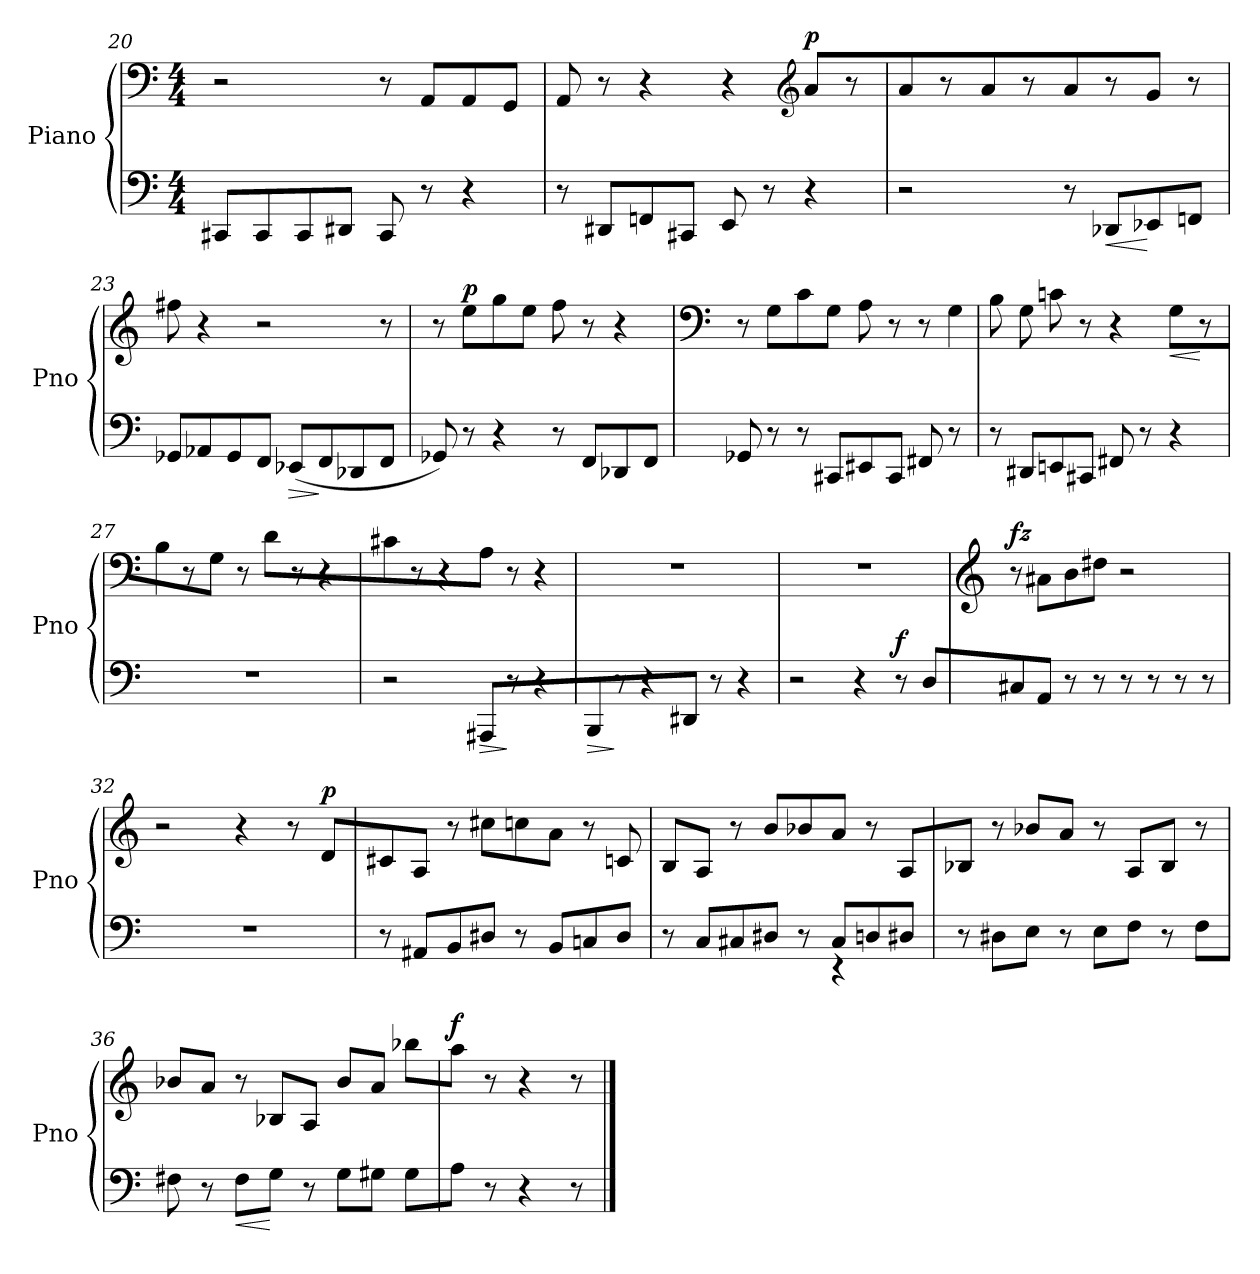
**kern	**dynam	**kern	**dynam
*part2	*part2	*part1	*part1
*staff2	*staff2	*staff1	*staff1
*I"Piano	*	*I"Piano	*
*I'Pno	*	*I'Pno	*
*clefF4	*	*clefF4	*
*M4/4	*	*M4/4	*
=20	=20	=20	=20
8CC#X/L	.	2r	.
8CC#/	.	.	.
8CC#/	.	.	.
8DD#X/J	.	.	.
8CC#/	.	8r	.
8r	.	8AA/L	.
4r	.	8AA/	.
.	.	8GG/J	.
!!LO:LB:g=z
=21	=21	=21	=21
8r	.	8AA/	.
8DD#X/L	.	8r	.
8FFn/	.	4r	.
8CC#X/J	.	.	.
8EE/	.	4r	.
8r	.	.	.
*	*	*clefG2	*
!	!	!	!LO:DY:a
4r	.	8a/L	p
.	.	8r	.
=22	=22	=22	=22
2r	.	8a/	.
.	.	8r	.
.	.	8a/	.
.	.	8r	.
8r	.	8a/	.
!	!LO:HP:b	!	!
8DD-X/L	<	8r	.
8EE-X/	[	8g/J	.
8FFn/J	.	8r	.
=23	=23	=23	=23
8GG-X/L	.	8ff#X\	.
8AA-X/	.	4r	.
8GG-/	.	.	.
8FF/J	.	2r	.
!	!LO:HP:b	!	!
(8EE-X/L	>	.	.
8FF/	]	.	.
8DD-X/	.	.	.
8FF/J	.	8r	.
=24	=24	=24	=24
8GG-X/)	.	8r	.
!	!	!	!LO:DY:a
8r	.	8ee\L	p
4r	.	8gg\	.
.	.	8ee\J	.
8r	.	8ff\	.
8FF/L	.	8r	.
8DD-X/	.	4r	.
8FF/J	.	.	.
!!LO:LB:g=z
=25	=25	=25	=25
*	*	*clefF4	*
8GG-X/	.	8r	.
8r	.	8G\L	.
8r	.	8c\	.
8CC#X/L	.	8G\J	.
8EE#X/	.	8A\	.
8CC#/J	.	8r	.
8FF#X/	.	8r	.
8r	.	8G\L	.
=26	=26	=26	=26
*	*	*^	*
8r	.	4.ryy	8B\	.
8DD#X/L	.	.	8G\J	.
8EEn/	.	.	8cn\	.
8CC#X/J	.	8r	4.ryy	.
8FF#X/	.	4r	.	.
8r	.	.	.	.
!	!	!	!	!LO:HP:b
4r	.	8ryy	8G\L	<
.	.	8r	8ryy	[
=27	=27	=27	=27	=27
1r	.	8ryy	8B\	.
.	.	8r	8ryy	.
.	.	8ryy	8G\J	.
.	.	8r	8ryy	.
.	.	8ryy	8d\L	.
.	.	8r	4.ryy	.
.	.	4r	.	.
=28	=28	=28	=28	=28
2r	.	8ryy	8c#X\	.
.	.	8r	4.ryy	.
.	.	4r	.	.
!	!LO:HP:b	!	!	!
8AAA#X/L	>	8ryy	8A\J	.
8r	]	8r	4.ryy	.
4r	.	4r	.	.
*	*	*v	*v	*
!!LO:LB:g=z
=29	=29	=29	=29
!	!LO:HP:b	!	!
8BBB/	>	1r	.
8r	]	.	.
4r	.	.	.
8DD#X/J	.	.	.
8r	.	.	.
4r	.	.	.
=30	=30	=30	=30
2r	.	1r	.
4r	.	.	.
!	!LO:DY:a	!	!
8r	f	.	.
8D/L	.	.	.
=31	=31	=31	=31
*	*	*clefG2	*
!	!	!	!LO:DY:a
8C#X/	.	8r	fz
8AA/J	.	8a#X\L	.
8r	.	8b\	.
8r	.	8dd#X\J	.
8r	.	2r	.
8r	.	.	.
8r	.	.	.
8r	.	.	.
=32	=32	=32	=32
1r	.	2r	.
.	.	4r	.
.	.	8r	.
!	!	!	!LO:DY:a
.	.	8d/L	p
=33	=33	=33	=33
8r	.	8c#X/	.
8AA#X/L	.	8A/J	.
8BB/	.	8r	.
8D#X/J	.	8cc#X\L	.
8r	.	8ccn\	.
8BB/L	.	8a\J	.
8Cn/	.	8r	.
8D#/J	.	8cn/	.
!!LO:LB:g=z
=34	=34	=34	=34
*^	*	*	*
8r	8ryy	.	8B/	.
*v	*v	*	*	*
8C/L	.	8A/J	.
8C#X/	.	8r	.
8D#X/J	.	8b/L	.
8r	.	8b-X/	.
*^	*	*	*
8C#/L	4r	.	8a/J	.
8Dn/	.	.	8r	.
8D#X/J	8ryy	.	8A/L	.
*v	*v	*	*	*
=35	=35	=35	=35
8r	.	8B-X/J	.
8D#X\L	.	8r	.
8E\J	.	8b-X/L	.
8r	.	8a/J	.
8E\L	.	8r	.
8F\J	.	8A/L	.
8r	.	8B-/J	.
8F\L	.	8r	.
=36	=36	=36	=36
*^	*	*	*
8ryy	8F#X\J	.	8b-X/L	.
8r	8ryy	.	8a/J	.
!	!	!LO:HP:b	!	!
4ryy	8F#\L	<	8r	.
.	8G\J	[	8B-X/L	.
8r	8ryy	.	8A/J	.
4.ryy	8G\L	.	8b-/L	.
.	8G#X\J	.	8a/J	.
.	8G#\L	.	8bb-X\L	.
=37	=37	=37	=37	=37
!	!	!	!	!LO:DY:a
8ryy	8A\J	.	8aa\J	f
8r	2ryy	.	8r	.
4r	.	.	4r	.
8r	.	.	8r	.
*v	*v	*	*	*
==	==	==	==
*-	*-	*-	*-
